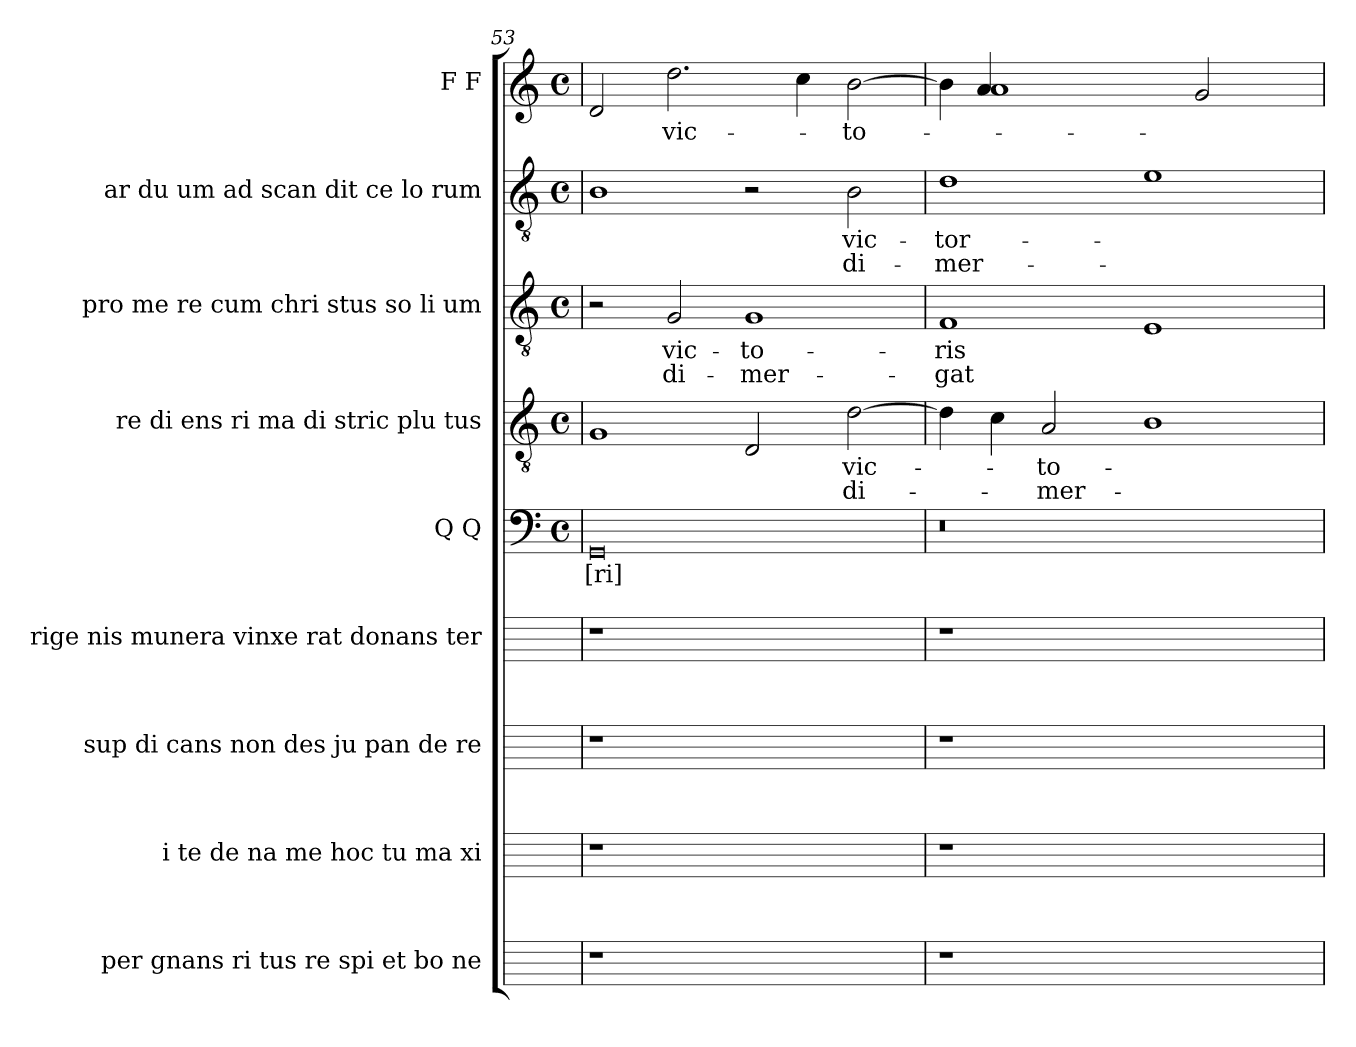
**kern	**kern	**kern	**kern	**kern	**text	**kern	**text	**text	**kern	**text	**text	**kern	**text	**text	**kern	**text
*part9	*part8	*part7	*part6	*part5	*part5	*part4	*part4	*part4	*part3	*part3	*part3	*part2	*part2	*part2	*part1	*part1
*staff9	*staff8	*staff7	*staff6	*staff5	*staff5	*staff4	*staff4	*staff4	*staff3	*staff3	*staff3	*staff2	*staff2	*staff2	*staff1	*staff1
*I"per  gnans  ri tus re  spi  et bo ne	*I"i  te de  na  me hoc tu  ma xi	*I"sup  di cans non des  ju  pan de re	*I"rige nis munera  vinxe rat donans ter	*I"Q  Q	*	*I"re di ens  ri ma di stric  plu  tus	*	*	*I"pro me re cum chri  stus so li um	*	*	*I"ar du um  ad  scan dit  ce lo rum	*	*	*I"F  F	*
*	*	*I'P	*	*	*	*	*	*	*I'Ch	*	*	*	*	*	*	*
*	*	*	*	*clefF4	*	*clefGv2	*	*	*clefGv2	*	*	*clefGv2	*	*	*clefG2	*
*	*	*	*	*M4/4	*	*M4/4	*	*	*M4/4	*	*	*M4/4	*	*	*M4/4	*
*	*	*	*	*met(c)	*	*met(c)	*	*	*met(c)	*	*	*met(c)	*	*	*met(c)	*
=53	=53	=53	=53	=53	=53!	=53	=53!	=53!	=53	=53!	=53!	=53	=53!	=53!	=53!	=53!
!	!	!	!	!	!LO:LY:b:cj	!	!	!	!	!	!	!	!	!	!	!
1r	1r	1r	1r	0GG	[ri]	1G	.	.	2r	.	.	1B	.	.	2d/	.
!	!	!	!	!	!	!	!	!	!	!LO:LY:b:cj	!LO:LY:b:cj	!	!	!	!	!LO:LY:b
.	.	.	.	.	.	.	.	.	2G/	vic-	-di-	.	.	.	2.dd\	vic-
!	!	!	!	!	!	!	!	!	!	!LO:LY:b:cj	!LO:LY:b:cj	!	!	!	!	!
1ryy	1ryy	1ryy	1ryy	.	.	2D/	.	.	1G	-to-	-mer-	2r	.	.	.	.
.	.	.	.	.	.	.	.	.	.	.	.	.	.	.	4cc\	.
!	!	!	!	!	!	!	!LO:LY:b	!LO:LY:b:cj	!	!	!	!	!LO:LY:b:cj	!LO:LY:b:cj	!	!LO:LY:b:cj
.	.	.	.	.	.	[>2d\	-vic-	-di-	.	.	.	2B\	vic-	-di-	[>2b\	-to-
=54	=54	=54	=54	=54	=54!	=54	=54!	=54!	=54	=54!	=54!	=54	=54!	=54!	=54!	=54!
!	!	!	!	!	!	!	!	!	!	!LO:LY:b:cj	!LO:LY:b:cj	!	!LO:LY:b:cj	!LO:LY:b	!	!
*	*	*	*	*	*	*	*	*	*	*	*	*	*	*	*^	*
1r	1r	1r	1r	0r	.	4d\]	.	.	1F	-ris	gat	1d	-tor-	-mer-	4b\]	4ryy	.
.	.	.	.	.	.	4c\	.	.	.	.	.	.	.	.	1a	4a/	.
!	!	!	!	!	!	!	!LO:LY:b:cj	!LO:LY:b	!	!	!	!	!	!	!	!	!
.	.	.	.	.	.	2A/	-to-	-mer-	.	.	.	.	.	.	.	4ryy	.
.	.	.	.	.	.	.	.	.	.	.	.	.	.	.	.	1ryy	.
1ryy	1ryy	1ryy	1ryy	.	.	1B	.	.	1E	.	.	1e	.	.	.	.	.
.	.	.	.	.	.	.	.	.	.	.	.	.	.	.	2g/	.	.
.	.	.	.	.	.	.	.	.	.	.	.	.	.	.	4ryy	4ryy	.
*	*	*	*	*	*	*	*	*	*	*	*	*	*	*	*v	*v	*
=	=	=	=	=	=!	=	=!	=!	=	=!	=!	=	=!	=!	=!	=!
*-	*-	*-	*-	*-	*-	*-	*-	*-	*-	*-	*-	*-	*-	*-	*-	*-
